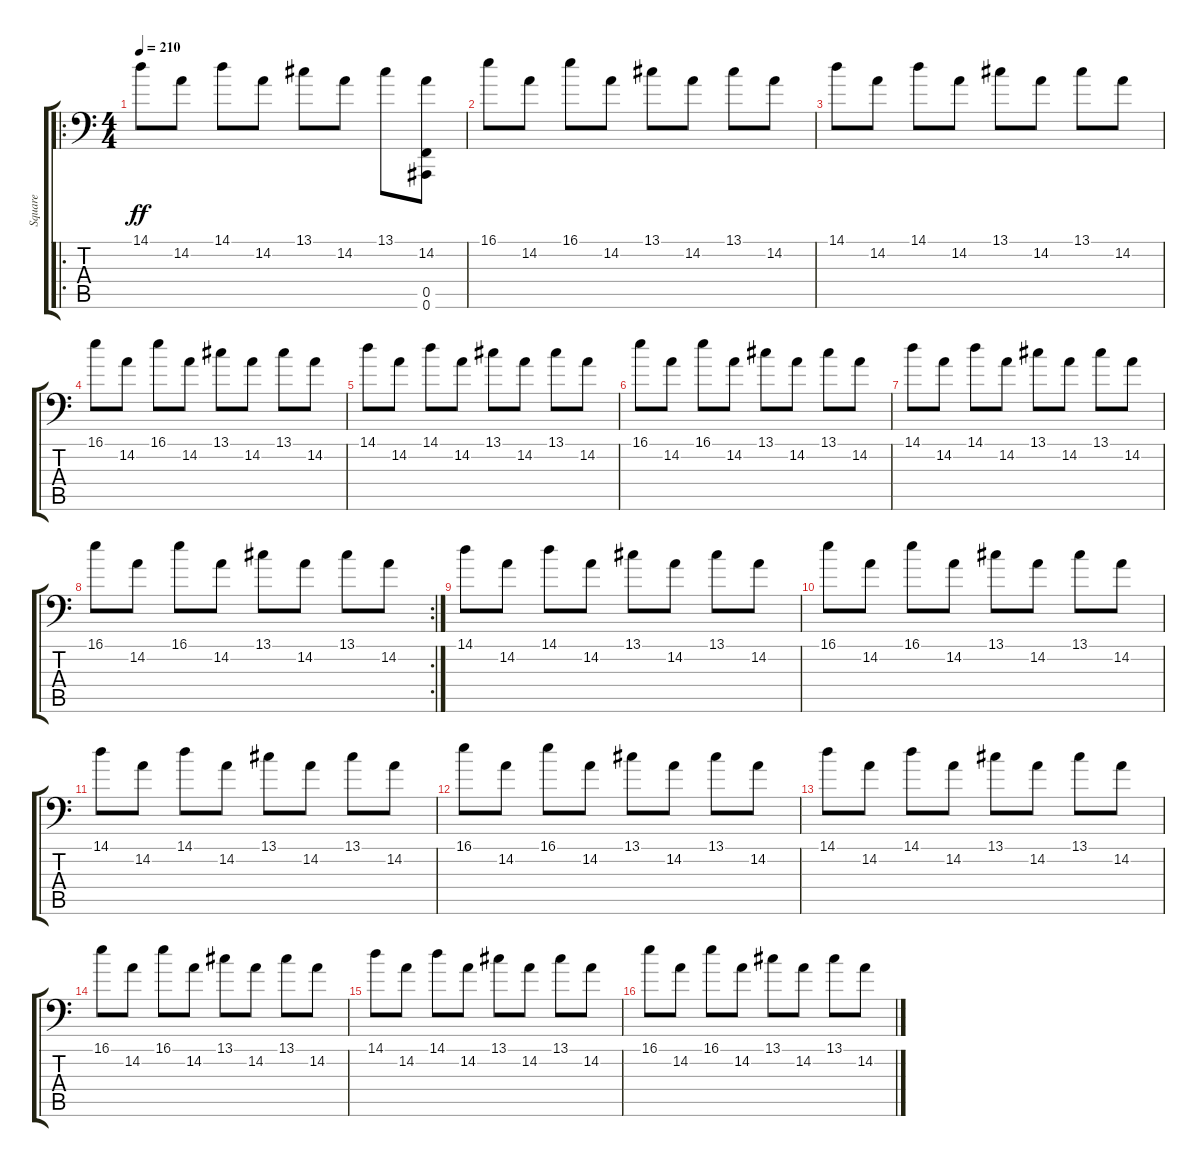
\track ("Square" "Square") {instrument lead1square}
\staff {score tabs}
\tuning (C4 G3 Eb3 Bb2 F2 Bb1) {hide}
\ro
\ts (4 4)
\tempo 210
\clef f4
\ks c
14.1.8{dy ff instrument lead1square} 14.2.8 14.1.8 14.2.8 13.1.8 14.2.8 13.1.8 (14.2 0.5 0.6).8 |
16.1.8 14.2.8 16.1.8 14.2.8 13.1.8 14.2.8 13.1.8 14.2.8 |
14.1.8 14.2.8 14.1.8 14.2.8 13.1.8 14.2.8 13.1.8 14.2.8 |
16.1.8 14.2.8 16.1.8 14.2.8 13.1.8 14.2.8 13.1.8 14.2.8 |
14.1.8 14.2.8 14.1.8 14.2.8 13.1.8 14.2.8 13.1.8 14.2.8 |
16.1.8 14.2.8 16.1.8 14.2.8 13.1.8 14.2.8 13.1.8 14.2.8 |
14.1.8 14.2.8 14.1.8 14.2.8 13.1.8 14.2.8 13.1.8 14.2.8 |
\rc 2
16.1.8 14.2.8 16.1.8 14.2.8 13.1.8 14.2.8 13.1.8 14.2.8 |
14.1.8 14.2.8 14.1.8 14.2.8 13.1.8 14.2.8 13.1.8 14.2.8 |
16.1.8 14.2.8 16.1.8 14.2.8 13.1.8 14.2.8 13.1.8 14.2.8 |
14.1.8 14.2.8 14.1.8 14.2.8 13.1.8 14.2.8 13.1.8 14.2.8 |
16.1.8 14.2.8 16.1.8 14.2.8 13.1.8 14.2.8 13.1.8 14.2.8 |
14.1.8 14.2.8 14.1.8 14.2.8 13.1.8 14.2.8 13.1.8 14.2.8 |
16.1.8 14.2.8 16.1.8 14.2.8 13.1.8 14.2.8 13.1.8 14.2.8 |
14.1.8 14.2.8 14.1.8 14.2.8 13.1.8 14.2.8 13.1.8 14.2.8 |
16.1.8 14.2.8 16.1.8 14.2.8 13.1.8 14.2.8 13.1.8 14.2.8
